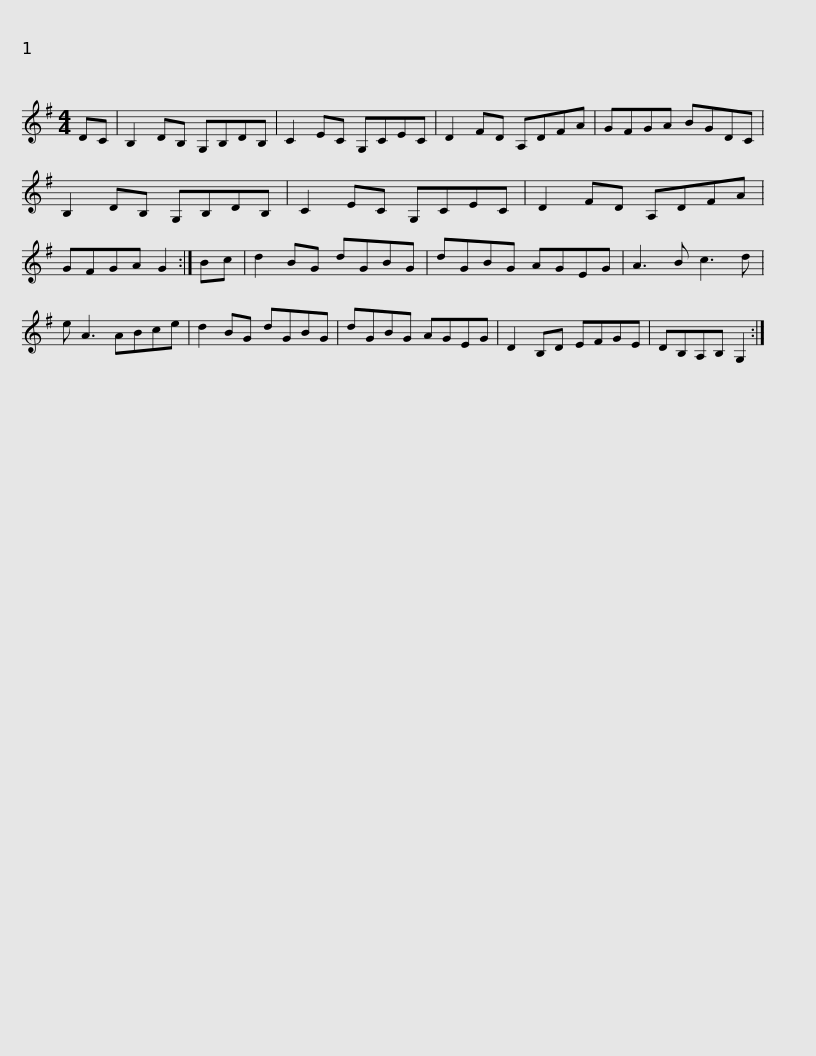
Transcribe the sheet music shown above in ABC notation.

X:1
L:1/8
M:4/4
I:linebreak $
K:G
V:1 treble
V:1
 DC | B,2 DB, G,B,DB, | C2 EC G,CEC | D2 FD A,DFA | GFGA BGDC |$ %5
 B,2 DB, G,B,DB, | C2 EC G,CEC | D2 FD A,DFA | GFGA G2 :|$ Bc | %10
 d2 BG dGBG | dGBG AGEG | A3 B c3 d | e A3 ABce |$ d2 BG dGBG | %15
 dGBG AGEG | D2 B,D EFGE | DB,A,B, G,2 :| %18
